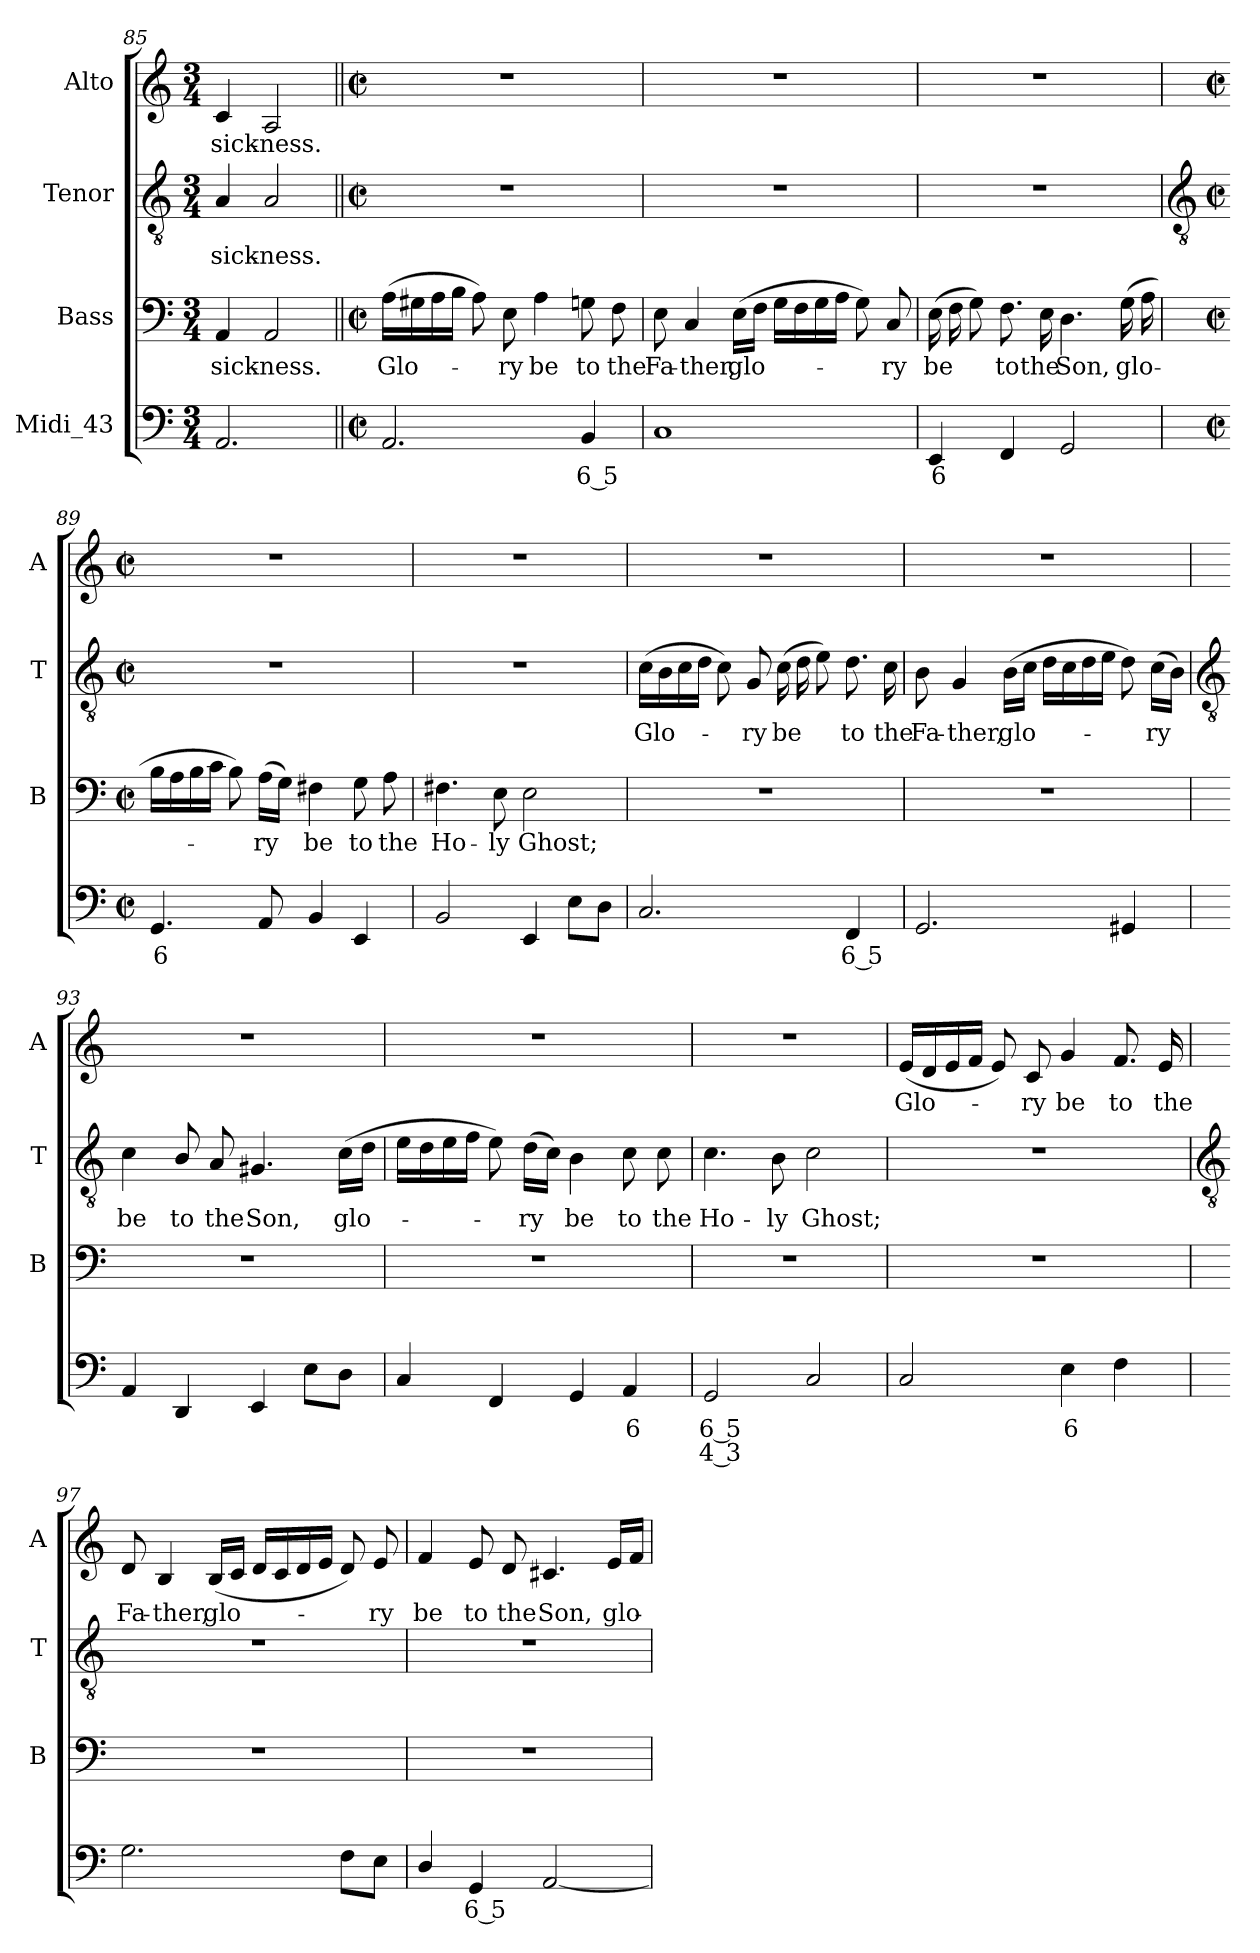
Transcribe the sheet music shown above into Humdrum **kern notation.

**kern	**text	**text	**kern	**text	**kern	**text	**kern	**text
*part4	*part4	*part4	*part3	*part3	*part2	*part2	*part1	*part1
*staff4	*staff4	*staff4	*staff3	*staff3	*staff2	*staff2	*staff1	*staff1
*I"Midi_43	*	*	*I"Bass	*	*I"Tenor	*	*I"Alto	*
*	*	*	*I'B	*	*I'T	*	*I'A	*
*clefF4	*	*	*clefF4	*	*clefGv2	*	*clefG2	*
*k[]	*	*	*k[]	*	*k[]	*	*k[]	*
*C:	*	*	*C:	*	*C:	*	*C:	*
*M3/4	*	*	*M3/4	*	*M3/4	*	*M3/4	*
=85	=85	=85	=85	=85	=85	=85	=85	=85
!	!	!	!	!LO:LY:b	!	!LO:LY:b	!	!LO:LY:b
2.AA	.	.	4AA	sick-	4A	sick-	4c	sick-
!	!	!	!	!LO:LY:b	!	!LO:LY:b	!	!LO:LY:b
.	.	.	2AA	-ness.	2A	-ness.	2A	-ness.
=86||	=86||	=86||	=86||	=86||	=86||	=86||	=86||	=86||
*M2/2	*	*	*M2/2	*	*M2/2	*	*M2/2	*
*met(c|)	*	*	*met(c|)	*	*met(c|)	*	*met(c|)	*
!	!	!	!	!LO:LY:b	!	!	!	!
2.AA	.	.	(>16ALL	Glo-	1r	.	1r	.
.	.	.	16G#X	.	.	.	.	.
.	.	.	16A	.	.	.	.	.
.	.	.	16BJJ	.	.	.	.	.
.	.	.	8A)	.	.	.	.	.
!	!	!	!	!LO:LY:b	!	!	!	!
.	.	.	8E	ry	.	.	.	.
!	!	!	!	!LO:LY:b	!	!	!	!
.	.	.	4A	be	.	.	.	.
!	!LO:LY:b	!	!	!LO:LY:b	!	!	!	!
4BB	6 5	.	8G	to	.	.	.	.
!	!	!	!	!LO:LY:b	!	!	!	!
.	.	.	8F	the	.	.	.	.
=87	=87	=87	=87	=87	=87	=87	=87	=87
!	!	!	!	!LO:LY:b	!	!	!	!
1C	.	.	8E	Fa-	1r	.	1r	.
!	!	!	!	!LO:LY:b	!	!	!	!
.	.	.	4C	-ther,	.	.	.	.
!	!	!	!	!LO:LY:b	!	!	!	!
.	.	.	(>16ELL	glo-	.	.	.	.
.	.	.	16FJJ	.	.	.	.	.
.	.	.	16GLL	.	.	.	.	.
.	.	.	16F	.	.	.	.	.
.	.	.	16G	.	.	.	.	.
.	.	.	16AJJ	.	.	.	.	.
.	.	.	8G)	.	.	.	.	.
!	!	!	!	!LO:LY:b	!	!	!	!
.	.	.	8C	ry	.	.	.	.
=88	=88	=88	=88	=88	=88	=88	=88	=88
!	!LO:LY:b	!	!	!LO:LY:b	!	!	!	!
4EE	6	.	(>16ELL	be	1r	.	1r	.
.	.	.	16F	.	.	.	.	.
.	.	.	8GJ)	.	.	.	.	.
!	!	!	!	!LO:LY:b	!	!	!	!
4FF	.	.	8.F	to	.	.	.	.
!	!	!	!	!LO:LY:b	!	!	!	!
.	.	.	16E	the	.	.	.	.
!	!	!	!	!LO:LY:b	!	!	!	!
2GG	.	.	4.D	Son,	.	.	.	.
!	!	!	!	!LO:LY:b	!	!	!	!
.	.	.	(>16GLL	glo-	.	.	.	.
.	.	.	16AJJ	.	.	.	.	.
!!LO:LB:g=z
=89	=89	=89	=89	=89	=89	=89	=89	=89
*	*	*	*	*	*clefGv2	*	*	*
*M2/2	*	*	*M2/2	*	*M2/2	*	*M2/2	*
*met(c|)	*	*	*met(c|)	*	*met(c|)	*	*met(c|)	*
!	!LO:LY:b	!	!	!	!	!	!	!
4.GG	6	.	16BLL	.	1r	.	1r	.
.	.	.	16A	.	.	.	.	.
.	.	.	16B	.	.	.	.	.
.	.	.	16cJJ	.	.	.	.	.
.	.	.	8B)	.	.	.	.	.
!	!	!	!	!LO:LY:b	!	!	!	!
8AA	.	.	(>16ALL	ry	.	.	.	.
.	.	.	16GJJ)	.	.	.	.	.
!	!	!	!	!LO:LY:b	!	!	!	!
4BB	.	.	4F#X	be	.	.	.	.
!	!	!	!	!LO:LY:b	!	!	!	!
4EE	.	.	8G	to	.	.	.	.
!	!	!	!	!LO:LY:b	!	!	!	!
.	.	.	8A	the	.	.	.	.
=90	=90	=90	=90	=90	=90	=90	=90	=90
!	!	!	!	!LO:LY:b	!	!	!	!
2BB	.	.	4.F#X	Ho-	1r	.	1r	.
!	!	!	!	!LO:LY:b	!	!	!	!
.	.	.	8E	-ly	.	.	.	.
!	!	!	!	!LO:LY:b	!	!	!	!
4EE	.	.	2E	Ghost;	.	.	.	.
8EL	.	.	.	.	.	.	.	.
8DJ	.	.	.	.	.	.	.	.
=91	=91	=91	=91	=91	=91	=91	=91	=91
!	!	!	!	!	!	!LO:LY:b	!	!
2.C	.	.	1r	.	(>16cLL	Glo-	1r	.
.	.	.	.	.	16B	.	.	.
.	.	.	.	.	16c	.	.	.
.	.	.	.	.	16dJJ	.	.	.
.	.	.	.	.	8c)	.	.	.
!	!	!	!	!	!	!LO:LY:b	!	!
.	.	.	.	.	8G	ry	.	.
!	!	!	!	!	!	!LO:LY:b	!	!
.	.	.	.	.	(>16cLL	be	.	.
.	.	.	.	.	16d	.	.	.
.	.	.	.	.	8eJ)	.	.	.
!	!LO:LY:b	!	!	!	!	!LO:LY:b	!	!
4FF	6 5	.	.	.	8.d	to	.	.
!	!	!	!	!	!	!LO:LY:b	!	!
.	.	.	.	.	16c	the	.	.
=92	=92	=92	=92	=92	=92	=92	=92	=92
!	!	!	!	!	!	!LO:LY:b	!	!
2.GG	.	.	1r	.	8B	Fa-	1r	.
!	!	!	!	!	!	!LO:LY:b	!	!
.	.	.	.	.	4G	-ther,	.	.
!	!	!	!	!	!	!LO:LY:b	!	!
.	.	.	.	.	(>16BLL	glo-	.	.
.	.	.	.	.	16cJJ	.	.	.
.	.	.	.	.	16dLL	.	.	.
.	.	.	.	.	16c	.	.	.
.	.	.	.	.	16d	.	.	.
.	.	.	.	.	16eJJ	.	.	.
4GG#X	.	.	.	.	8d)	.	.	.
!	!	!	!	!	!	!LO:LY:b	!	!
.	.	.	.	.	(>16cLL	ry	.	.
.	.	.	.	.	16BJJ)	.	.	.
!!LO:LB:g=z
=93	=93	=93	=93	=93	=93	=93	=93	=93
*	*	*	*	*	*clefGv2	*	*	*
!	!	!	!	!	!	!LO:LY:b	!	!
4AA	.	.	1r	.	4c	be	1r	.
!	!	!	!	!	!	!LO:LY:b	!	!
4DD	.	.	.	.	8B/	to	.	.
!	!	!	!	!	!	!LO:LY:b	!	!
.	.	.	.	.	8A	the	.	.
!	!	!	!	!	!	!LO:LY:b	!	!
4EE	.	.	.	.	4.G#X	Son,	.	.
8EL	.	.	.	.	.	.	.	.
!	!	!	!	!	!	!LO:LY:b	!	!
8DJ	.	.	.	.	(>16cLL	glo-	.	.
.	.	.	.	.	16dJJ	.	.	.
=94	=94	=94	=94	=94	=94	=94	=94	=94
4C	.	.	1r	.	16eLL	.	1r	.
.	.	.	.	.	16d	.	.	.
.	.	.	.	.	16e	.	.	.
.	.	.	.	.	16fJJ	.	.	.
4FF	.	.	.	.	8e)	.	.	.
!	!	!	!	!	!	!LO:LY:b	!	!
.	.	.	.	.	(>16dLL	ry	.	.
.	.	.	.	.	16cJJ)	.	.	.
!	!	!	!	!	!	!LO:LY:b	!	!
4GG	.	.	.	.	4B	be	.	.
!	!LO:LY:b	!	!	!	!	!LO:LY:b	!	!
4AA	6	.	.	.	8c	to	.	.
!	!	!	!	!	!	!LO:LY:b	!	!
.	.	.	.	.	8c	the	.	.
=95	=95	=95	=95	=95	=95	=95	=95	=95
!	!LO:LY:b	!LO:LY:b	!	!	!	!LO:LY:b	!	!
2GG	6 5	4 3	1r	.	4.c	Ho-	1r	.
!	!	!	!	!	!	!LO:LY:b	!	!
.	.	.	.	.	8B	-ly	.	.
!	!	!	!	!	!	!LO:LY:b	!	!
2C	.	.	.	.	2c	Ghost;	.	.
=96	=96	=96	=96	=96	=96	=96	=96	=96
!	!	!	!	!	!	!	!	!LO:LY:b
2C	.	.	1r	.	1r	.	(<16eLL	Glo-
.	.	.	.	.	.	.	16d	.
.	.	.	.	.	.	.	16e	.
.	.	.	.	.	.	.	16fJJ	.
.	.	.	.	.	.	.	8e)	.
!	!	!	!	!	!	!	!	!LO:LY:b
.	.	.	.	.	.	.	8c	ry
!	!LO:LY:b	!	!	!	!	!	!	!LO:LY:b
4E	6	.	.	.	.	.	4g	be
!	!	!	!	!	!	!	!	!LO:LY:b
4F	.	.	.	.	.	.	8.f	to
!	!	!	!	!	!	!	!	!LO:LY:b
.	.	.	.	.	.	.	16e	the
!!LO:LB:g=z
=97	=97	=97	=97	=97	=97	=97	=97	=97
*	*	*	*	*	*clefGv2	*	*	*
!	!	!	!	!	!	!	!	!LO:LY:b
2.G	.	.	1r	.	1r	.	8d	Fa-
!	!	!	!	!	!	!	!	!LO:LY:b
.	.	.	.	.	.	.	4B	-ther,
!	!	!	!	!	!	!	!	!LO:LY:b
.	.	.	.	.	.	.	(<16BLL	glo-
.	.	.	.	.	.	.	16cJJ	.
.	.	.	.	.	.	.	16dLL	.
.	.	.	.	.	.	.	16c	.
.	.	.	.	.	.	.	16d	.
.	.	.	.	.	.	.	16eJJ	.
8FL	.	.	.	.	.	.	8d)	.
!	!	!	!	!	!	!	!	!LO:LY:b
8EJ	.	.	.	.	.	.	8e	ry
=98	=98	=98	=98	=98	=98	=98	=98	=98
!	!	!	!	!	!	!	!	!LO:LY:b
4D/	.	.	1r	.	1r	.	4f	be
!	!LO:LY:b	!	!	!	!	!	!	!LO:LY:b
4GG	6 5	.	.	.	.	.	8e	to
!	!	!	!	!	!	!	!	!LO:LY:b
.	.	.	.	.	.	.	8d	the
!	!	!	!	!	!	!	!	!LO:LY:b
[2AA	.	.	.	.	.	.	4.c#X	Son,
!	!	!	!	!	!	!	!	!LO:LY:b
.	.	.	.	.	.	.	16eLL	glo-
.	.	.	.	.	.	.	16fJJ	.
=	=	=	=	=	=	=	=	=
*-	*-	*-	*-	*-	*-	*-	*-	*-
